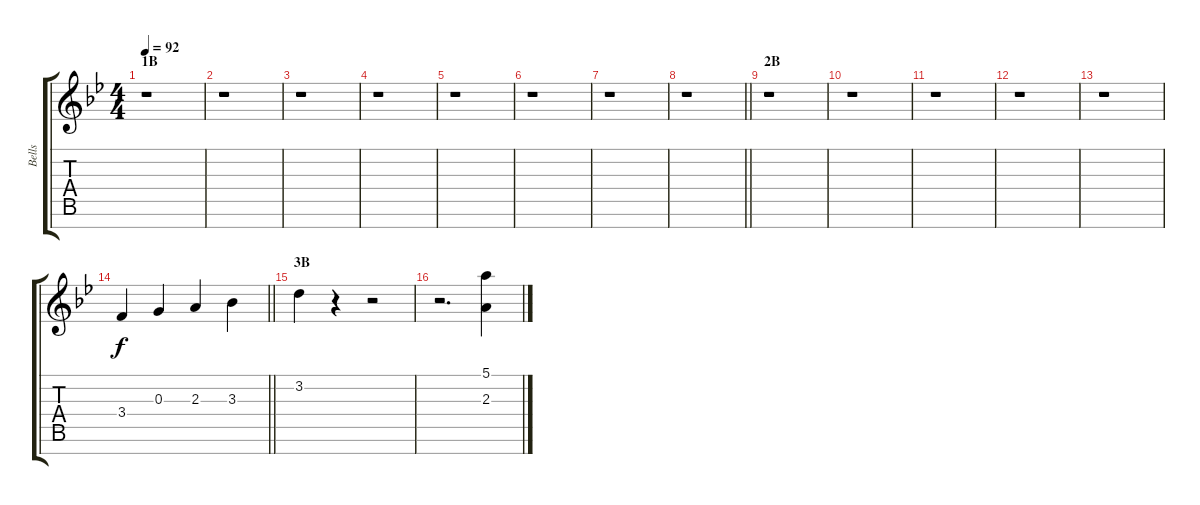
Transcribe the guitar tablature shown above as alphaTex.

\track ("Bells" "Bells") {instrument tubularbells}
\staff {score tabs}
\tuning (E5 B4 G4 D4 A3 E3 B2) {hide}
\ts (4 4)
\section ("" "1B")
\tempo 92
\clef g2
\ks bb
r.1{dy f} |
r.1 |
r.1 |
r.1 |
r.1 |
r.1 |
r.1 |
\barLineRight lightlight
r.1 |
\section ("" "2B")
r.1 |
r.1 |
r.1 |
r.1 |
r.1 |
\barLineRight lightlight
3.4.4 0.3.4 2.3.4 3.3.4 |
\section ("" "3B")
3.2.4 r.4 r.2 |
r.2{d} (5.1 2.3).4
